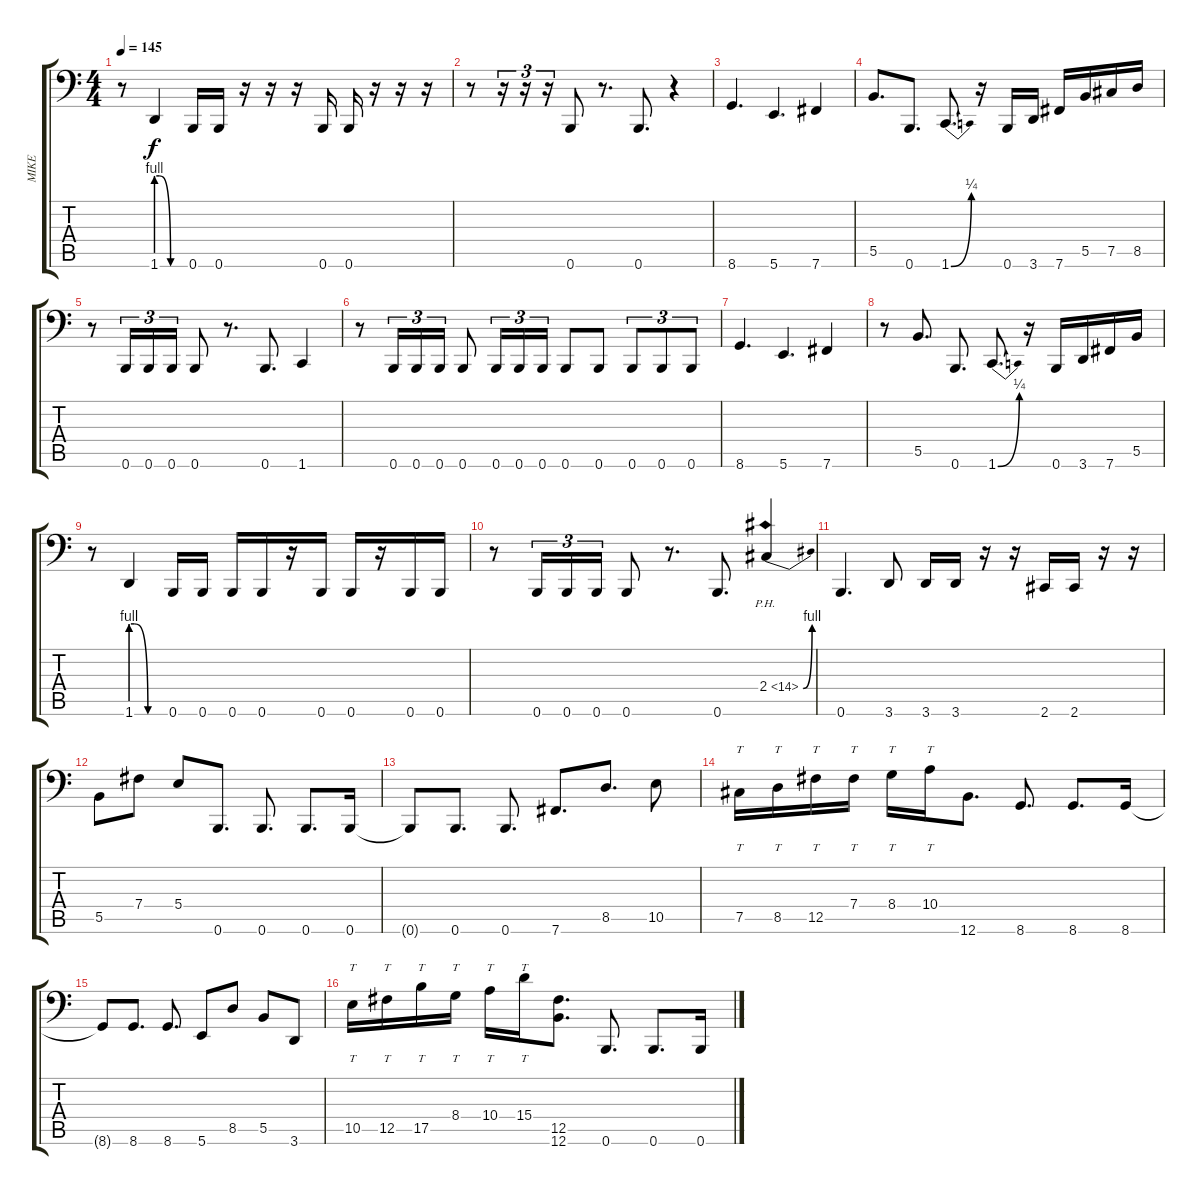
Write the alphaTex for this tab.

\track ("MIKE" "MIKE") {instrument electricbasspick}
\staff {score tabs}
\tuning (Db3 Ab2 E2 B1 Gb1 B0) {hide}
\ts (4 4)
\tempo 145
\clef f4
\ks c
r.8{dy f} 1.6{be (custom 0 4 6 4 30 0 60 0)}.4 0.6.16 0.6.16 r.16 r.16 r.16 0.6.16 0.6.16 r.16 r.16 r.16 |
r.8 r.16{tu (3 2)} r.16{tu (3 2)} r.16{tu (3 2)} 0.6.8 r.8{d} 0.6.8{d} r.4 |
8.6.4{d} 5.6.4{d} 7.6.4 |
5.5.8{d} 0.6.8{d} 1.6{be (bend 0 0 60 1)}.8{d} r.16 0.6.16 3.6.16 7.6.16 5.5.16 7.5.16 8.5.16 |
r.8 0.6.16{tu (3 2)} 0.6.16{tu (3 2)} 0.6.16{tu (3 2)} 0.6.8 r.8{d} 0.6.8{d} 1.6.4 |
r.8 0.6.16{tu (3 2)} 0.6.16{tu (3 2)} 0.6.16{tu (3 2)} 0.6.8 0.6.16{tu (3 2)} 0.6.16{tu (3 2)} 0.6.16{tu (3 2)} 0.6.8 0.6.8 0.6.8{tu (3 2)} 0.6.8{tu (3 2)} 0.6.8{tu (3 2)} |
8.6.4{d} 5.6.4{d} 7.6.4 |
r.8 5.5.8{d} 0.6.8{d} 1.6{be (bend 0 0 60 1)}.8{d} r.16 0.6.16 3.6.16 7.6.16 5.5.16 |
r.8 1.6{be (custom 0 4 6 4 30 0 60 0)}.4 0.6.16 0.6.16 0.6.16 0.6.16 r.16 0.6.16 0.6.16 r.16 0.6.16 0.6.16 |
r.8 0.6.16{tu (3 2)} 0.6.16{tu (3 2)} 0.6.16{tu (3 2)} 0.6.8 r.8{d} 0.6.8{d} 2.4{be (bend 0 0 60 4) ph 12}.4 |
0.6.4{d} 3.6.8 3.6.16 3.6.16 r.16 r.16 2.6.16 2.6.16 r.16 r.16 |
5.5.8 7.4.8 5.4.8 0.6.8{d} 0.6.8{d} 0.6.8{d} 0.6.16 |
0.6{t}.8 0.6.8{d} 0.6.8{d} 7.6.8{d} 8.5.8{d} 10.5.8 |
7.5.16{tt} 8.5.16{tt} 12.5.16{tt} 7.4.16{tt} 8.4.16{tt} 10.4.16{tt} 12.6.8{d} 8.6.8{d} 8.6.8{d} 8.6.16 |
8.6{t}.8 8.6.8{d} 8.6.8{d} 5.6.8 8.5.8 5.5.8 3.6.8 |
10.5.16{tt} 12.5.16{tt} 17.5.16{tt} 8.4.16{tt} 10.4.16{tt} 15.4.16{tt} (12.5 12.6).8{d} 0.6.8{d} 0.6.8{d} 0.6.16
